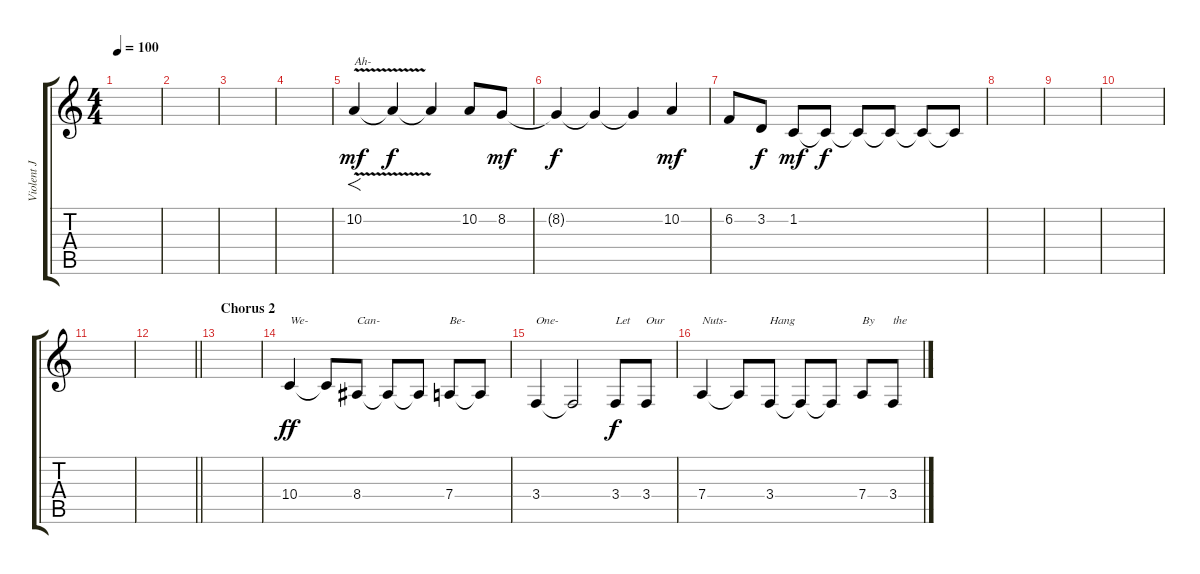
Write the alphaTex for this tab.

\track ("Violent J (and Lette)" "Violent J ") {instrument lead8bassandlead}
\staff {score tabs}
\tuning (E4 B3 G3 D3 A2 E2) {hide}
\ts (4 4)
\tempo 100
\clef g2
\ks c
|
|
|
|
10.2{v}.4{f txt "Ah-" dy mf} 10.2{t}.4{dy f} 10.2{t}.4 10.2.8 8.2.8{dy mf} |
8.2{t}.4{dy f} 8.2{t}.4 8.2{t}.4 10.2.4{dy mf} |
6.2.8 3.2.8{dy f} 1.2.8{dy mf} 1.2{t}.8{dy f} 1.2{t}.8{volume 6} 1.2{t}.8 1.2{t}.8 1.2{t}.8 |
|
|
|
|
\barLineRight lightlight
|
\section ("" "Chorus 2")
|
10.4.4{txt "We-" dy ff volume 11} 10.4{t}.8 8.4.8{txt "Can-"} 8.4{t}.8 8.4{t}.8 7.4.8{txt "Be-"} 7.4{t}.8 |
3.4.4{txt "One-"} 3.4{t}.2 3.4.8{txt "Let" dy f} 3.4.8{txt "Our"} |
7.4.4{txt "Nuts-"} 7.4{t}.8 3.4.8{txt "Hang"} 3.4{t}.8 3.4{t}.8 7.4.8{txt "By"} 3.4.8{txt "the"}
